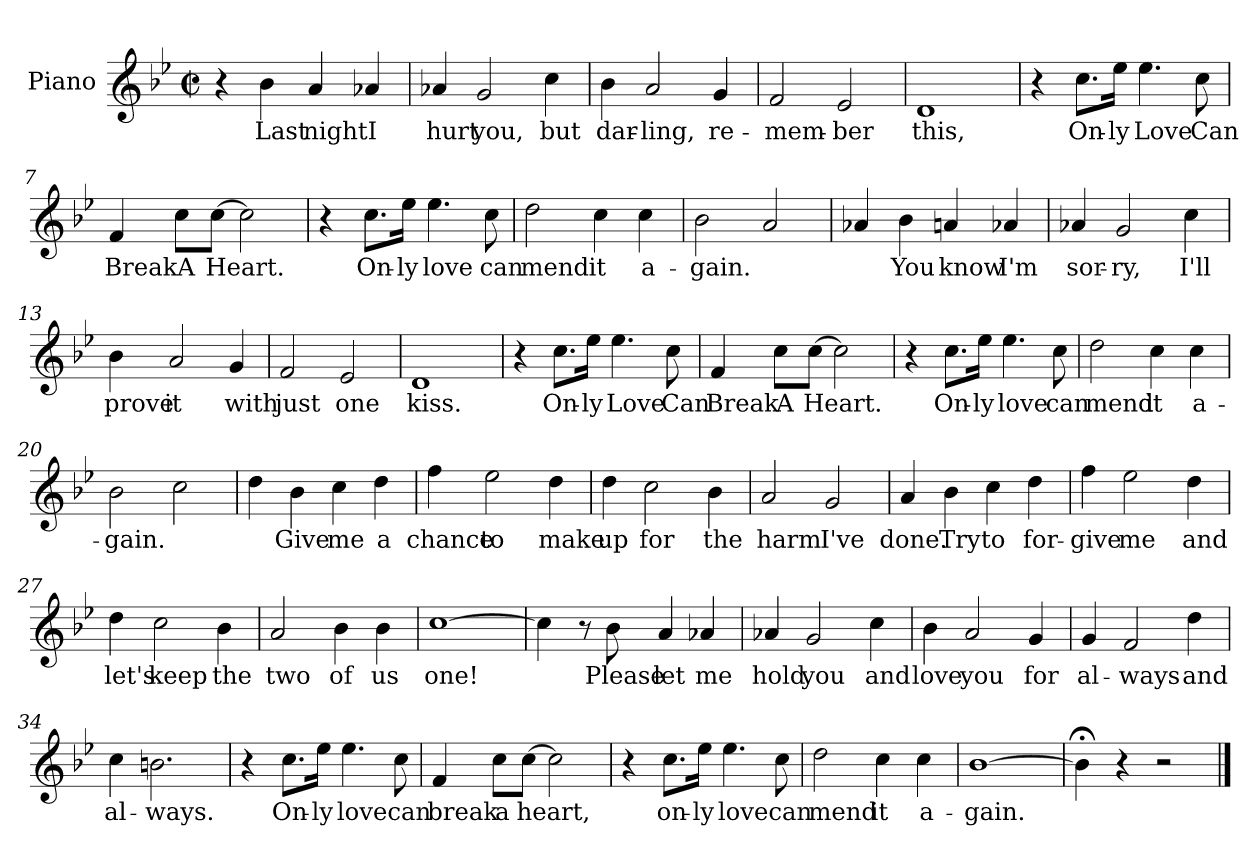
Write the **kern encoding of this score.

**kern	**text
*part1	*part1
*staff1	*staff1
*I"Piano	*
*I'Pno.	*
*clefG2	*
*k[b-e-]	*
*B-:	*
*M2/2	*
*met(c|)	*
=1	=1
4r	.
4b-\	Last
4a/	night
4a-X/	I
=2	=2
4a-X/	hurt
2g/	you,
4cc\	but
=3	=3
4b-\	dar-
2a/	-ling,
4g/	re-
=4	=4
2f/	-mem-
2e-/	-ber
=5	=5
1d	this,
!!LO:LB:g=z
=6	=6
4r	.
8.cc\L	On-
16ee-\Jk	-ly
4.ee-\	Love
8cc\	Can
=7	=7
4f/	Break
8cc\L	A
[8cc\J	Heart.
2cc\]	.
=8	=8
4r	.
8.cc\L	On-
16ee-\Jk	-ly
4.ee-\	love
8cc\	can
=9	=9
2dd\	mend
4cc\	it
4cc\	a-
=10	=10
2b-\	-gain.
2a/	.
!!LO:LB:g=z
=11	=11
4a-X/	.
4b-\	You
4an/	know
4a-X/	I'm
=12	=12
4a-X/	sor-
2g/	-ry,
4cc\	I'll
=13	=13
4b-\	prove
2a/	it
4g/	with
=14	=14
2f/	just
2e-/	one
=15	=15
1d	kiss.
!!LO:LB:g=z
=16	=16
4r	.
8.cc\L	On-
16ee-\Jk	-ly
4.ee-\	Love
8cc\	Can
=17	=17
4f/	Break
8cc\L	A
[8cc\J	Heart.
2cc\]	.
=18	=18
4r	.
8.cc\L	On-
16ee-\Jk	-ly
4.ee-\	love
8cc\	can
=19	=19
2dd\	mend
4cc\	it
4cc\	a-
=20	=20
2b-\	gain.
2cc\	.
!!LO:LB:g=z
=21	=21
4dd\	.
4b-\	Give
4cc\	me
4dd\	a
=22	=22
4ff\	chance
2ee-\	to
4dd\	make
=23	=23
4dd\	up
2cc\	for
4b-\	the
=24	=24
2a/	harm
2g/	I've
=25	=25
4a/	done.
4b-\	Try
4cc\	to
4dd\	for-
!!LO:LB:g=z
=26	=26
4ff\	-give
2ee-\	me
4dd\	and
=27	=27
4dd\	let's
2cc\	keep
4b-\	the
=28	=28
2a/	two
4b-\	of
4b-\	us
=29	=29
[1cc	one!
=30	=30
4cc\]	.
8r	.
8b-\	Please
4a/	let
4a-X/	me
!!LO:LB:g=z
=31	=31
4a-X/	hold
2g/	you
4cc\	and
=32	=32
4b-\	love
2a/	you
4g/	for
=33	=33
4g/	al-
2f/	-ways
4dd\	and
=34	=34
4cc\	al-
2.bn\	-ways.
=35	=35
4r	.
8.cc\L	On-
16ee-\Jk	-ly
4.ee-\	love
8cc\	can
!!LO:LB:g=z
=36	=36
4f/	break
8cc\L	a
[8cc\J	heart,
2cc\]	.
=37	=37
4r	.
8.cc\L	on-
16ee-\Jk	-ly
4.ee-\	love
8cc\	can
=38	=38
2dd\	mend
4cc\	it
4cc\	a-
=39	=39
[1b-	-gain.
=40	=40
4b-;<\]	.
4r	.
2r	.
==	==
*-	*-
